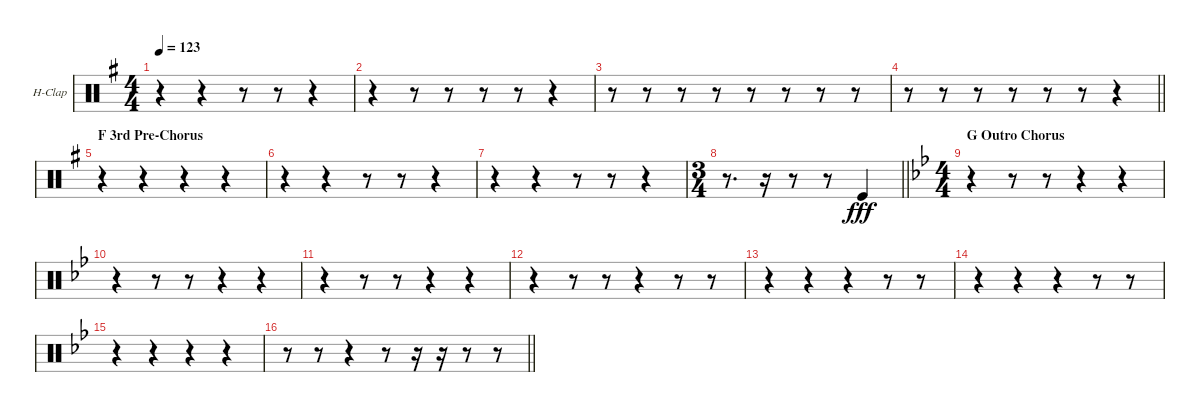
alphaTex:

\bracketExtendMode groupsimilarinstruments
\firstSystemTrackNameOrientation horizontal
\otherSystemsTrackNameOrientation horizontal
\track ("Hand Clap" "H-Clap") {instrument percussion}
\staff {score}
\articulation defaults
\ts (4 4)
\tempo 123
\clef neutral
\ks g
r.4{dy fff} r.4 r.8 r.8 r.4 |
r.4 r.8 r.8 r.8 r.8 r.4 |
r.8 r.8 r.8 r.8 r.8 r.8 r.8 r.8 |
\barLineRight lightlight
r.8 r.8 r.8 r.8 r.8 r.8 r.4 |
\section ("" "F 3rd Pre-Chorus")
r.4 r.4 r.4 r.4 |
r.4 r.4 r.8 r.8 r.4 |
r.4 r.4 r.8 r.8 r.4 |
\ts (3 4)
\beaming (8 2 2 2 2)
\barLineRight lightlight
r.8{d} r.16 r.8 r.8 "Kick (hit)".4 |
\ts (4 4)
\beaming (8 2 2 2 2)
\section ("" "G Outro Chorus")
\ks bb
r.4 r.8 r.8 r.4 r.4 |
r.4 r.8 r.8 r.4 r.4 |
r.4 r.8 r.8 r.4 r.4 |
r.4 r.8 r.8 r.4 r.8 r.8 |
r.4 r.4 r.4 r.8 r.8 |
r.4 r.4 r.4 r.8 r.8 |
r.4 r.4 r.4 r.4 |
\barLineRight lightlight
r.8 r.8 r.4 r.8 r.16 r.16 r.8 r.8
